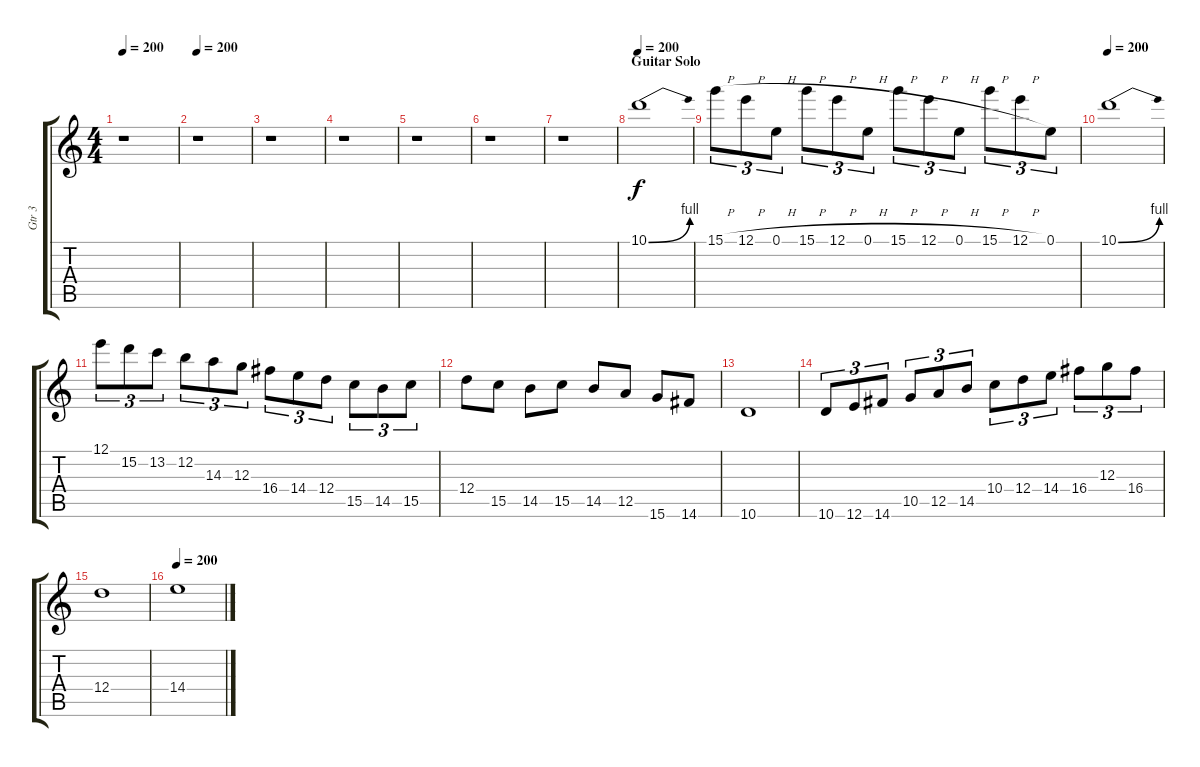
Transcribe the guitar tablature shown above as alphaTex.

\track ("Gtr 3" "Gtr 3") {instrument overdrivenguitar}
\staff {score tabs}
\tuning (E4 B3 G3 D3 A2 E2) {hide}
\ts (4 4)
\tempo 200
\clef g2
\ks c
r.1{dy f} |
\tempo 200
r.1 |
r.1 |
r.1 |
r.1 |
r.1 |
r.1 |
\section ("" "Guitar Solo")
\tempo 200
10.1{be (bend 0 0 60 4)}.1{volume 16 instrument overdrivenguitar} |
15.1{h}.8{tu (3 2)} 12.1{h}.8{tu (3 2)} 0.1{h}.8{tu (3 2)} 15.1{h}.8{tu (3 2)} 12.1{h}.8{tu (3 2)} 0.1{h}.8{tu (3 2)} 15.1{h}.8{tu (3 2)} 12.1{h}.8{tu (3 2)} 0.1{h}.8{tu (3 2)} 15.1{h}.8{tu (3 2)} 12.1{h}.8{tu (3 2)} 0.1.8{tu (3 2)} |
\tempo 200
10.1{be (bend 0 0 60 4)}.1 |
12.1.8{tu (3 2)} 15.2.8{tu (3 2)} 13.2.8{tu (3 2)} 12.2.8{tu (3 2)} 14.3.8{tu (3 2)} 12.3.8{tu (3 2)} 16.4.8{tu (3 2)} 14.4.8{tu (3 2)} 12.4.8{tu (3 2)} 15.5.8{tu (3 2)} 14.5.8{tu (3 2)} 15.5.8{tu (3 2)} |
12.4.8 15.5.8 14.5.8 15.5.8 14.5.8 12.5.8 15.6.8 14.6.8 |
10.6.1 |
10.6.8{tu (3 2)} 12.6.8{tu (3 2)} 14.6.8{tu (3 2)} 10.5.8{tu (3 2)} 12.5.8{tu (3 2)} 14.5.8{tu (3 2)} 10.4.8{tu (3 2)} 12.4.8{tu (3 2)} 14.4.8{tu (3 2)} 16.4.8{tu (3 2)} 12.3.8{tu (3 2)} 16.4.8{tu (3 2)} |
12.4.1 |
\tempo 200
14.4.1
